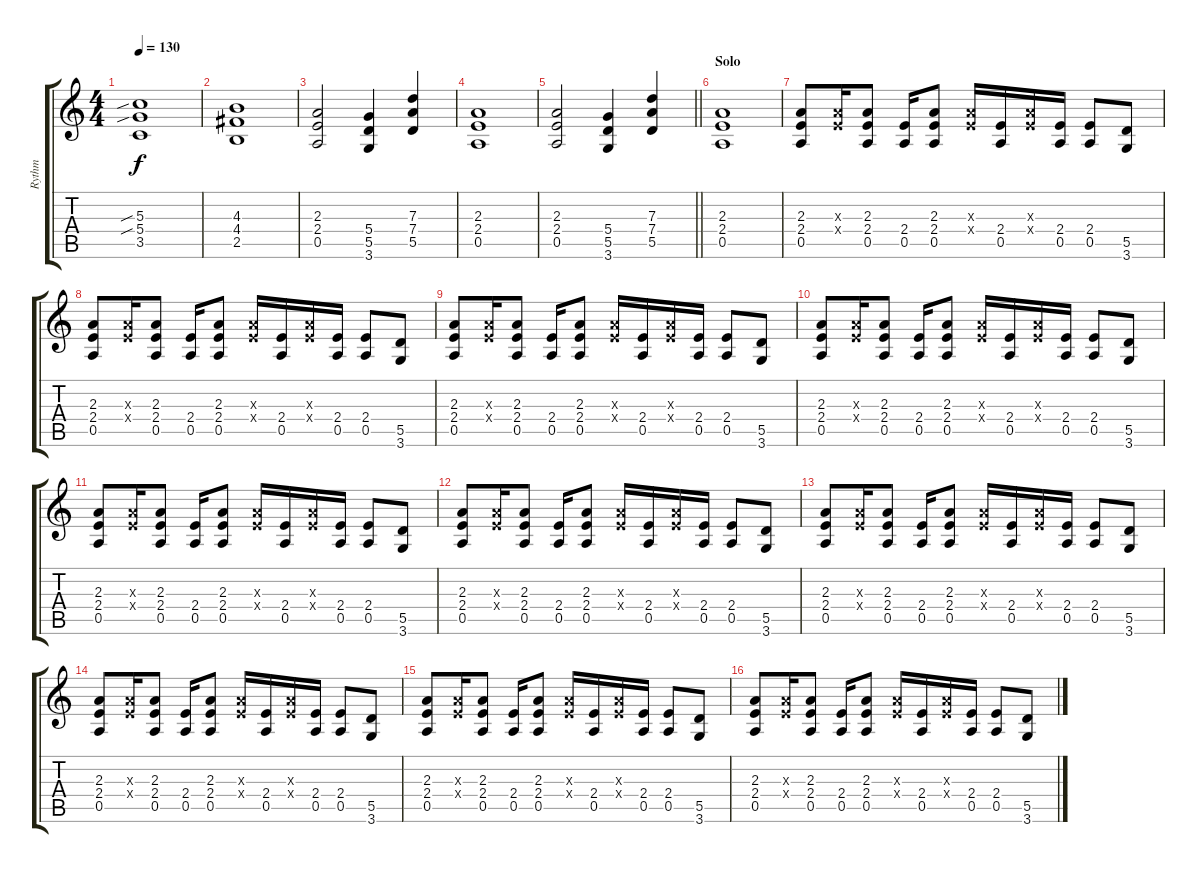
\track ("Rythm" "Rythm") {instrument overdrivenguitar}
\staff {score tabs}
\tuning (E4 B3 G3 D3 A2 E2) {hide}
\ts (4 4)
\tempo 130
\clef g2
\ks c
(5.3{sib} 5.4{sib} 3.5).1{dy f} |
(4.3 4.4 2.5).1 |
(2.3 2.4 0.5).2 (5.4 5.5 3.6).4 (7.3 7.4 5.5).4 |
(2.3 2.4 0.5).1 |
\barLineRight lightlight
(2.3 2.4 0.5).2 (5.4 5.5 3.6).4 (7.3 7.4 5.5).4 |
\section ("" "Solo")
(2.3 2.4 0.5).1 |
(2.3 2.4 0.5).8 (2.3{x} 2.4{x}).16 (2.3 2.4 0.5).8 (2.4 0.5).16 (2.3 2.4 0.5).8 (2.3{x} 2.4{x}).16 (2.4 0.5).16 (2.3{x} 2.4{x}).16 (2.4 0.5).16 (2.4 0.5).8 (5.5 3.6).8 |
(2.3 2.4 0.5).8 (2.3{x} 2.4{x}).16 (2.3 2.4 0.5).8 (2.4 0.5).16 (2.3 2.4 0.5).8 (2.3{x} 2.4{x}).16 (2.4 0.5).16 (2.3{x} 2.4{x}).16 (2.4 0.5).16 (2.4 0.5).8 (5.5 3.6).8 |
(2.3 2.4 0.5).8 (2.3{x} 2.4{x}).16 (2.3 2.4 0.5).8 (2.4 0.5).16 (2.3 2.4 0.5).8 (2.3{x} 2.4{x}).16 (2.4 0.5).16 (2.3{x} 2.4{x}).16 (2.4 0.5).16 (2.4 0.5).8 (5.5 3.6).8 |
(2.3 2.4 0.5).8 (2.3{x} 2.4{x}).16 (2.3 2.4 0.5).8 (2.4 0.5).16 (2.3 2.4 0.5).8 (2.3{x} 2.4{x}).16 (2.4 0.5).16 (2.3{x} 2.4{x}).16 (2.4 0.5).16 (2.4 0.5).8 (5.5 3.6).8 |
(2.3 2.4 0.5).8 (2.3{x} 2.4{x}).16 (2.3 2.4 0.5).8 (2.4 0.5).16 (2.3 2.4 0.5).8 (2.3{x} 2.4{x}).16 (2.4 0.5).16 (2.3{x} 2.4{x}).16 (2.4 0.5).16 (2.4 0.5).8 (5.5 3.6).8 |
(2.3 2.4 0.5).8 (2.3{x} 2.4{x}).16 (2.3 2.4 0.5).8 (2.4 0.5).16 (2.3 2.4 0.5).8 (2.3{x} 2.4{x}).16 (2.4 0.5).16 (2.3{x} 2.4{x}).16 (2.4 0.5).16 (2.4 0.5).8 (5.5 3.6).8 |
(2.3 2.4 0.5).8 (2.3{x} 2.4{x}).16 (2.3 2.4 0.5).8 (2.4 0.5).16 (2.3 2.4 0.5).8 (2.3{x} 2.4{x}).16 (2.4 0.5).16 (2.3{x} 2.4{x}).16 (2.4 0.5).16 (2.4 0.5).8 (5.5 3.6).8 |
(2.3 2.4 0.5).8 (2.3{x} 2.4{x}).16 (2.3 2.4 0.5).8 (2.4 0.5).16 (2.3 2.4 0.5).8 (2.3{x} 2.4{x}).16 (2.4 0.5).16 (2.3{x} 2.4{x}).16 (2.4 0.5).16 (2.4 0.5).8 (5.5 3.6).8 |
(2.3 2.4 0.5).8 (2.3{x} 2.4{x}).16 (2.3 2.4 0.5).8 (2.4 0.5).16 (2.3 2.4 0.5).8 (2.3{x} 2.4{x}).16 (2.4 0.5).16 (2.3{x} 2.4{x}).16 (2.4 0.5).16 (2.4 0.5).8 (5.5 3.6).8 |
(2.3 2.4 0.5).8 (2.3{x} 2.4{x}).16 (2.3 2.4 0.5).8 (2.4 0.5).16 (2.3 2.4 0.5).8 (2.3{x} 2.4{x}).16 (2.4 0.5).16 (2.3{x} 2.4{x}).16 (2.4 0.5).16 (2.4 0.5).8 (5.5 3.6).8
